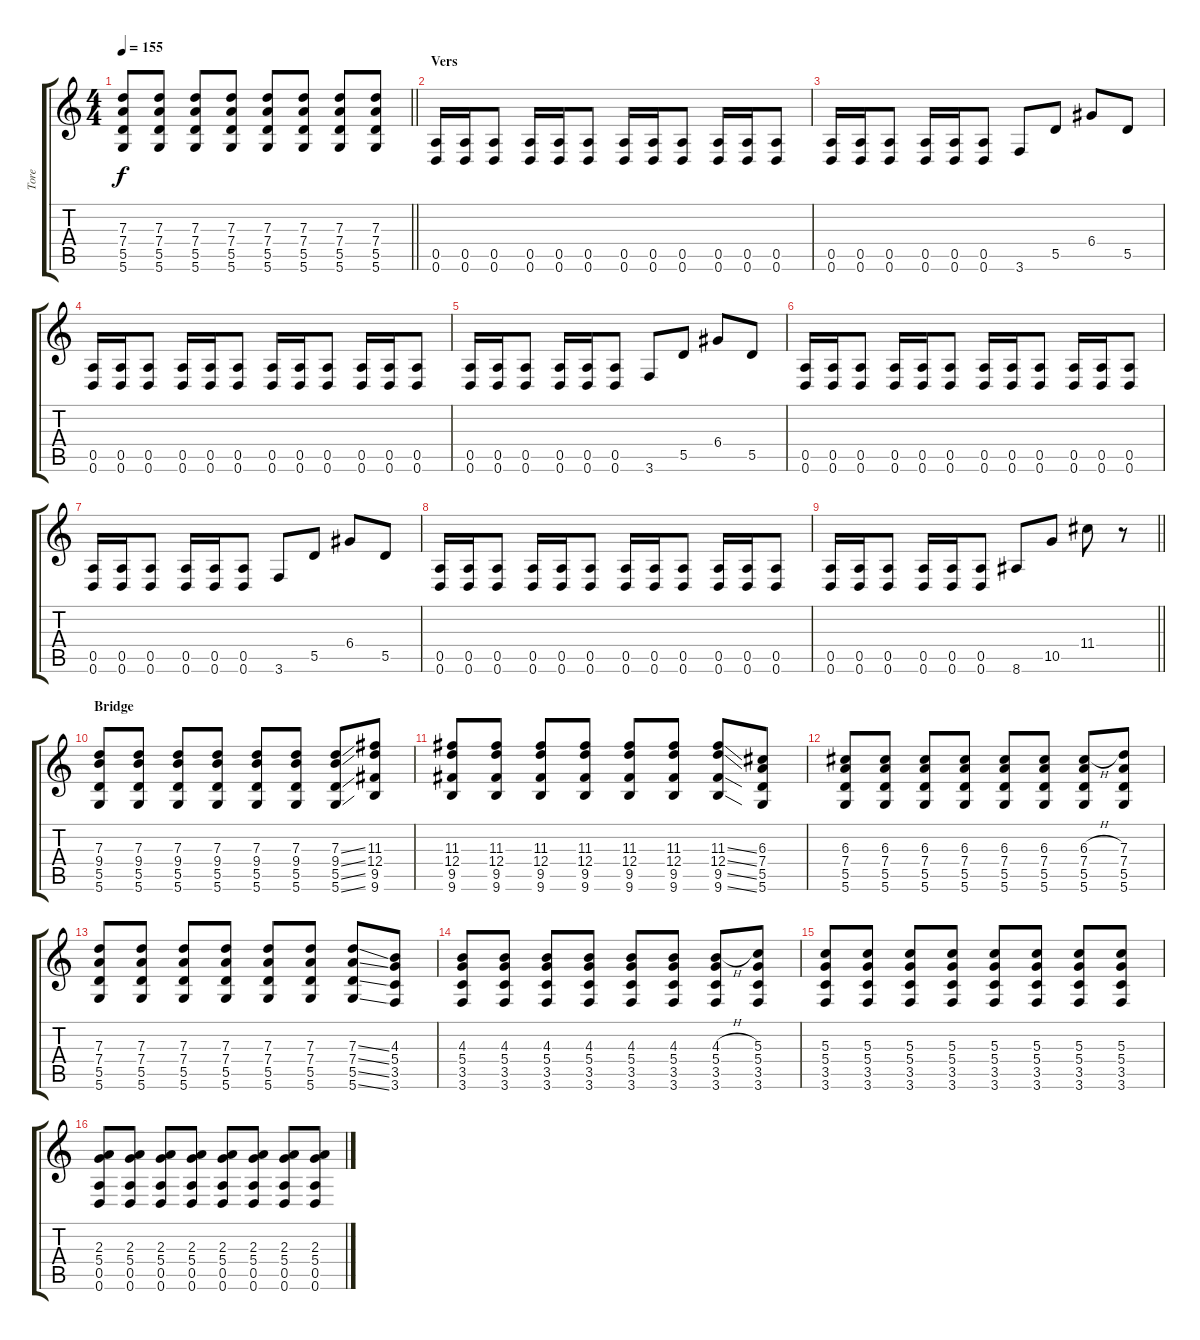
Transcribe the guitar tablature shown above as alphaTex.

\track ("Tore" "Tore") {instrument overdrivenguitar}
\staff {score tabs}
\tuning (E4 B3 G3 D3 A2 D2) {hide}
\ts (4 4)
\tempo 155
\clef g2
\barLineRight lightlight
\ks c
(7.3 7.4 5.5 5.6).8{dy f} (7.3 7.4 5.5 5.6).8 (7.3 7.4 5.5 5.6).8 (7.3 7.4 5.5 5.6).8 (7.3 7.4 5.5 5.6).8 (7.3 7.4 5.5 5.6).8 (7.3 7.4 5.5 5.6).8 (7.3 7.4 5.5 5.6).8 |
\section ("" "Vers")
(0.5 0.6).16 (0.5 0.6).16 (0.5 0.6).8 (0.5 0.6).16 (0.5 0.6).16 (0.5 0.6).8 (0.5 0.6).16 (0.5 0.6).16 (0.5 0.6).8 (0.5 0.6).16 (0.5 0.6).16 (0.5 0.6).8 |
(0.5 0.6).16 (0.5 0.6).16 (0.5 0.6).8 (0.5 0.6).16 (0.5 0.6).16 (0.5 0.6).8 3.6.8 5.5.8 6.4.8 5.5.8 |
(0.5 0.6).16 (0.5 0.6).16 (0.5 0.6).8 (0.5 0.6).16 (0.5 0.6).16 (0.5 0.6).8 (0.5 0.6).16 (0.5 0.6).16 (0.5 0.6).8 (0.5 0.6).16 (0.5 0.6).16 (0.5 0.6).8 |
(0.5 0.6).16 (0.5 0.6).16 (0.5 0.6).8 (0.5 0.6).16 (0.5 0.6).16 (0.5 0.6).8 3.6.8 5.5.8 6.4.8 5.5.8 |
(0.5 0.6).16 (0.5 0.6).16 (0.5 0.6).8 (0.5 0.6).16 (0.5 0.6).16 (0.5 0.6).8 (0.5 0.6).16 (0.5 0.6).16 (0.5 0.6).8 (0.5 0.6).16 (0.5 0.6).16 (0.5 0.6).8 |
(0.5 0.6).16 (0.5 0.6).16 (0.5 0.6).8 (0.5 0.6).16 (0.5 0.6).16 (0.5 0.6).8 3.6.8 5.5.8 6.4.8 5.5.8 |
(0.5 0.6).16 (0.5 0.6).16 (0.5 0.6).8 (0.5 0.6).16 (0.5 0.6).16 (0.5 0.6).8 (0.5 0.6).16 (0.5 0.6).16 (0.5 0.6).8 (0.5 0.6).16 (0.5 0.6).16 (0.5 0.6).8 |
\barLineRight lightlight
(0.5 0.6).16 (0.5 0.6).16 (0.5 0.6).8 (0.5 0.6).16 (0.5 0.6).16 (0.5 0.6).8 8.6.8 10.5.8 11.4.8 r.8 |
\section ("" "Bridge")
(7.3 9.4 5.5 5.6).8 (7.3 9.4 5.5 5.6).8 (7.3 9.4 5.5 5.6).8 (7.3 9.4 5.5 5.6).8 (7.3 9.4 5.5 5.6).8 (7.3 9.4 5.5 5.6).8 (7.3{ss} 9.4{ss} 5.5{ss} 5.6{ss}).8 (11.3 12.4 9.5 9.6).8 |
(11.3 12.4 9.5 9.6).8 (11.3 12.4 9.5 9.6).8 (11.3 12.4 9.5 9.6).8 (11.3 12.4 9.5 9.6).8 (11.3 12.4 9.5 9.6).8 (11.3 12.4 9.5 9.6).8 (11.3{ss} 12.4{ss} 9.5{ss} 9.6{ss}).8 (6.3 7.4 5.5 5.6).8 |
(6.3 7.4 5.5 5.6).8 (6.3 7.4 5.5 5.6).8 (6.3 7.4 5.5 5.6).8 (6.3 7.4 5.5 5.6).8 (6.3 7.4 5.5 5.6).8 (6.3 7.4 5.5 5.6).8 (6.3{h} 7.4 5.5 5.6).8 (7.3 7.4 5.5 5.6).8 |
(7.3 7.4 5.5 5.6).8 (7.3 7.4 5.5 5.6).8 (7.3 7.4 5.5 5.6).8 (7.3 7.4 5.5 5.6).8 (7.3 7.4 5.5 5.6).8 (7.3 7.4 5.5 5.6).8 (7.3{ss} 7.4{ss} 5.5{ss} 5.6{ss}).8 (4.3 5.4 3.5 3.6).8 |
(4.3 5.4 3.5 3.6).8 (4.3 5.4 3.5 3.6).8 (4.3 5.4 3.5 3.6).8 (4.3 5.4 3.5 3.6).8 (4.3 5.4 3.5 3.6).8 (4.3 5.4 3.5 3.6).8 (4.3{h} 5.4 3.5 3.6).8 (5.3 5.4 3.5 3.6).8 |
(5.3 5.4 3.5 3.6).8 (5.3 5.4 3.5 3.6).8 (5.3 5.4 3.5 3.6).8 (5.3 5.4 3.5 3.6).8 (5.3 5.4 3.5 3.6).8 (5.3 5.4 3.5 3.6).8 (5.3 5.4 3.5 3.6).8 (5.3 5.4 3.5 3.6).8 |
(2.3 5.4 0.5 0.6).8 (2.3 5.4 0.5 0.6).8 (2.3 5.4 0.5 0.6).8 (2.3 5.4 0.5 0.6).8 (2.3 5.4 0.5 0.6).8 (2.3 5.4 0.5 0.6).8 (2.3 5.4 0.5 0.6).8 (2.3 5.4 0.5 0.6).8
